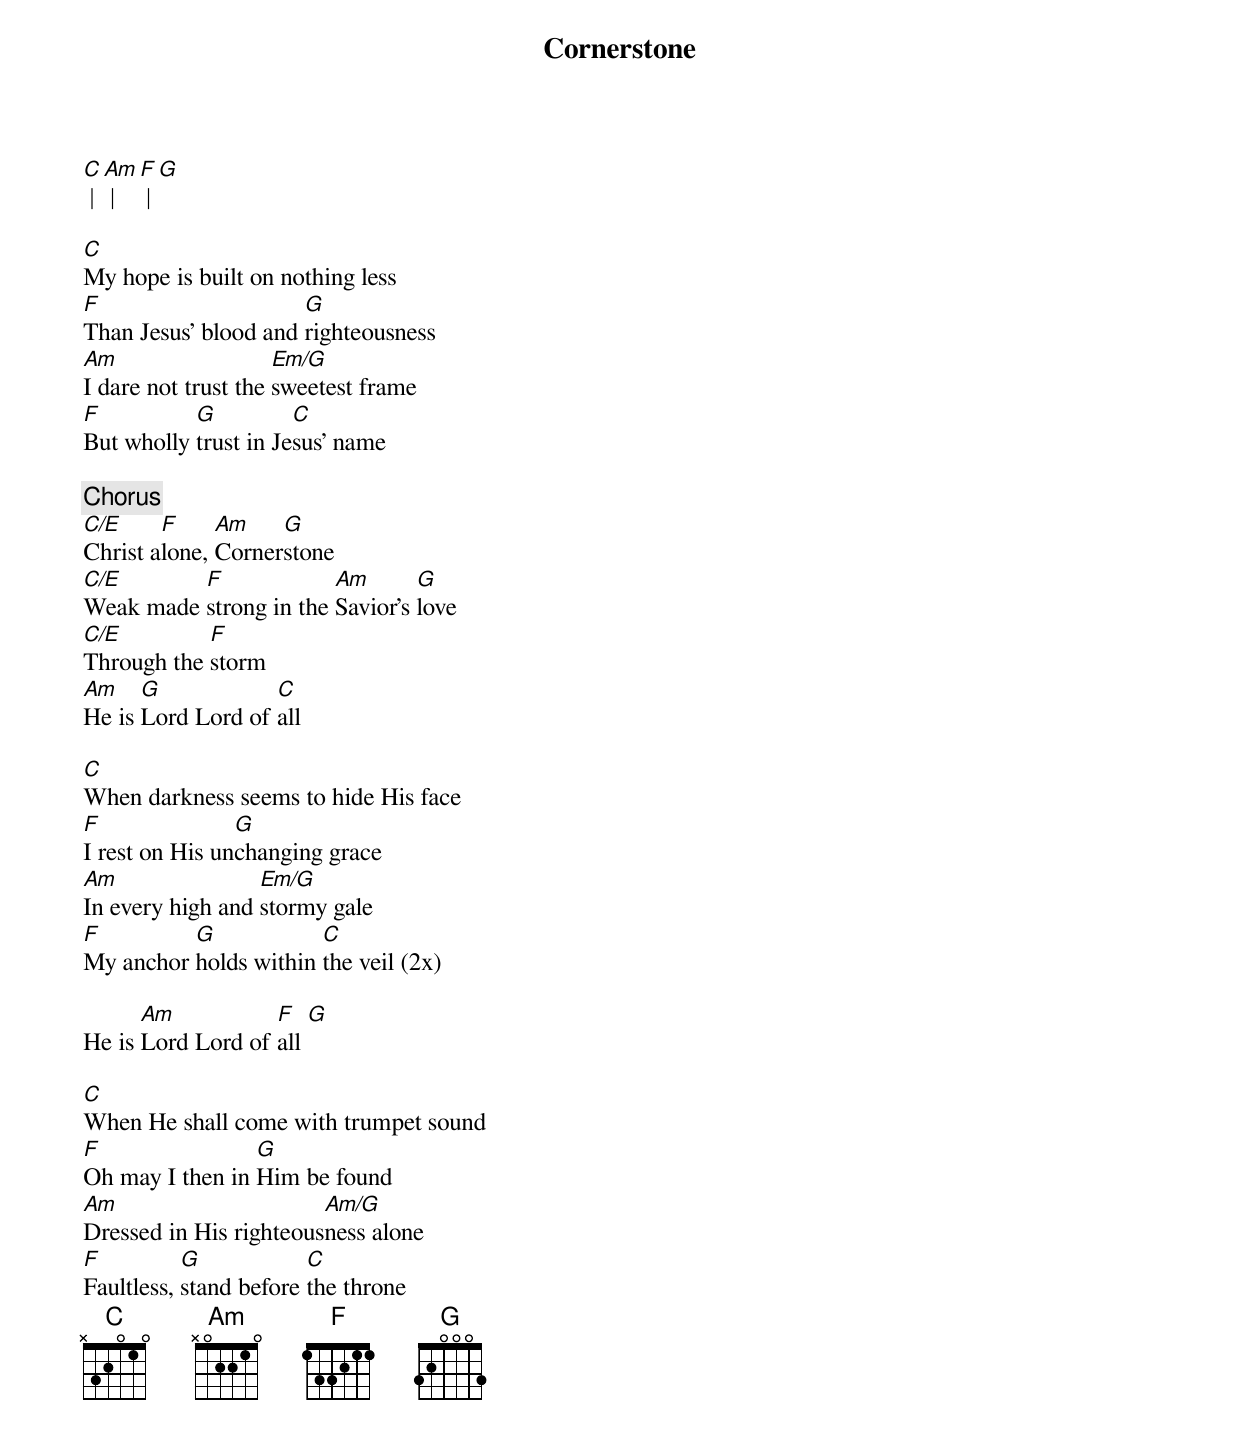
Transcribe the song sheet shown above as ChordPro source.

{Title: Cornerstone}
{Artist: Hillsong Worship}

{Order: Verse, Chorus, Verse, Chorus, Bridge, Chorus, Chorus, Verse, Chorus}

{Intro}
[C] | [Am] | [F] | [G]

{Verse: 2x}
[C]My hope is built on nothing less
[F]Than Jesus' blood and [G]righteousness
[Am]I dare not trust the [Em/G]sweetest frame
[F]But wholly [G]trust in Je[C]sus' name

{Chorus}
[C/E]Christ a[F]lone, [Am]Corner[G]stone
[C/E]Weak made [F]strong in the [Am]Savior's [G]love
[C/E]Through the [F]storm
[Am]He is [G]Lord Lord of [C]all

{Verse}
[C]When darkness seems to hide His face
[F]I rest on His un[G]changing grace
[Am]In every high and [Em/G]stormy gale
[F]My anchor [G]holds within [C]the veil (2x)

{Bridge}
He is [Am]Lord Lord of [F]all [G]

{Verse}
[C]When He shall come with trumpet sound
[F]Oh may I then in [G]Him be found
[Am]Dressed in His righteous[Am/G]ness alone
[F]Faultless, [G]stand before [C]the throne
